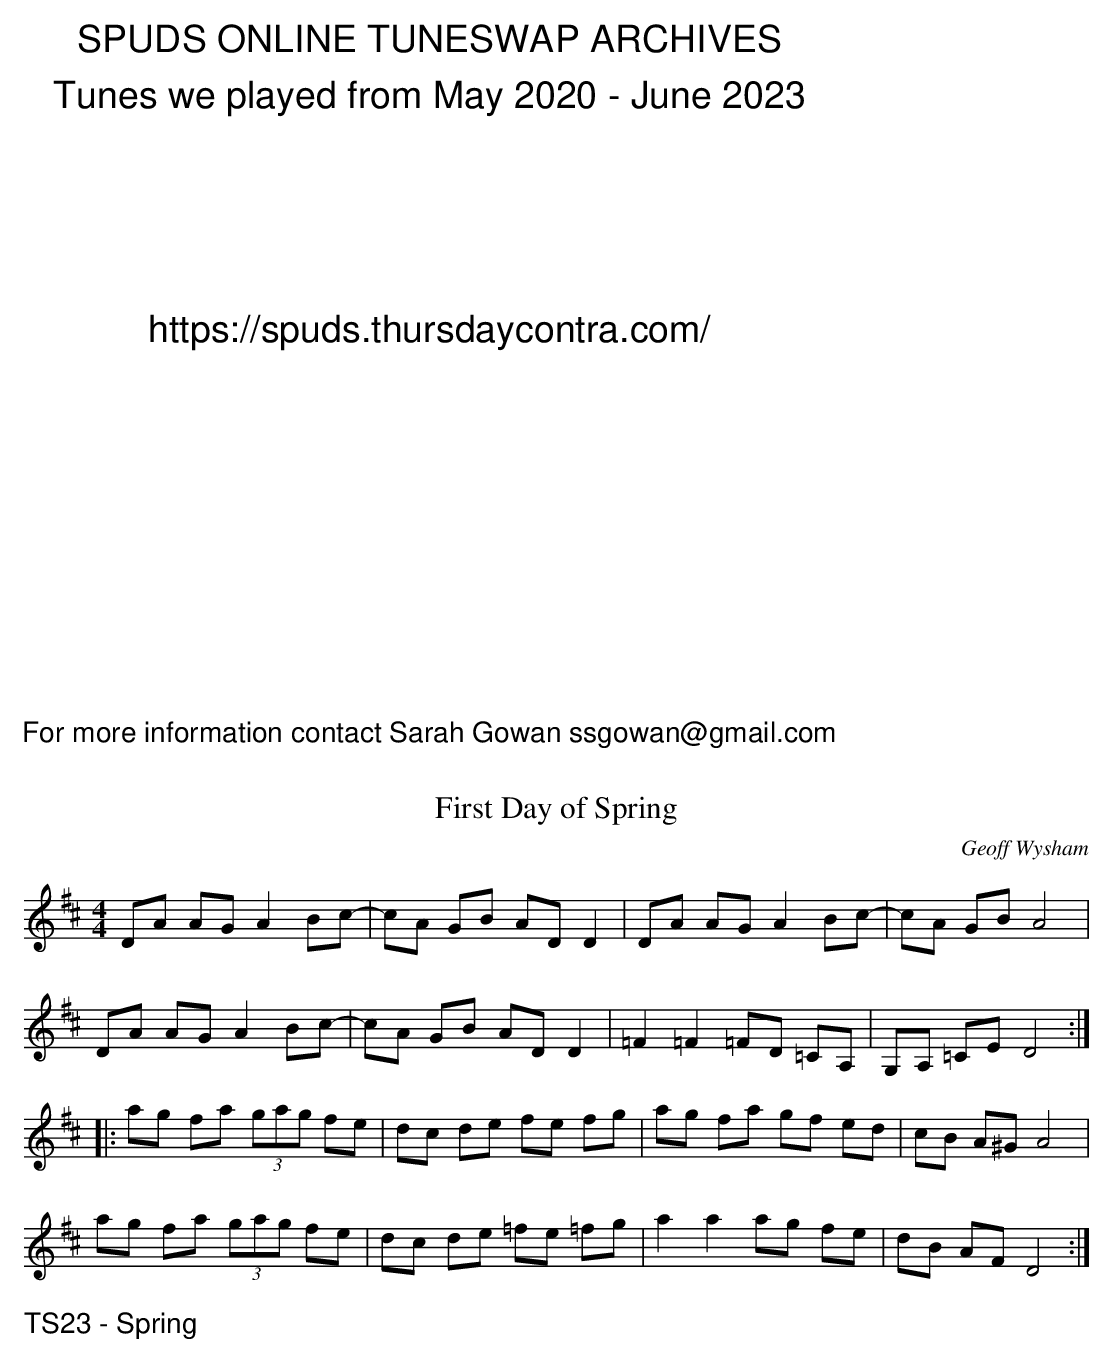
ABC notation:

X:1
T:First Day of Spring
M:4/4
L:1/8
C:Geoff Wysham
K:D
DA AG A2 Bc-|cA GB AD D2|DA AG A2 Bc-|cA GB A4|
DA AG A2 Bc-|cA GB AD D2|=F2 =F2 =FD =CA,| G,A, =CE D4:|
|:ag fa (3gag fe|dc de fe fg|ag fa gf ed|cB A^G A4|
ag fa (3gag fe|dc de =fe =fg|a2 a2 ag fe|dB AF D4:|
